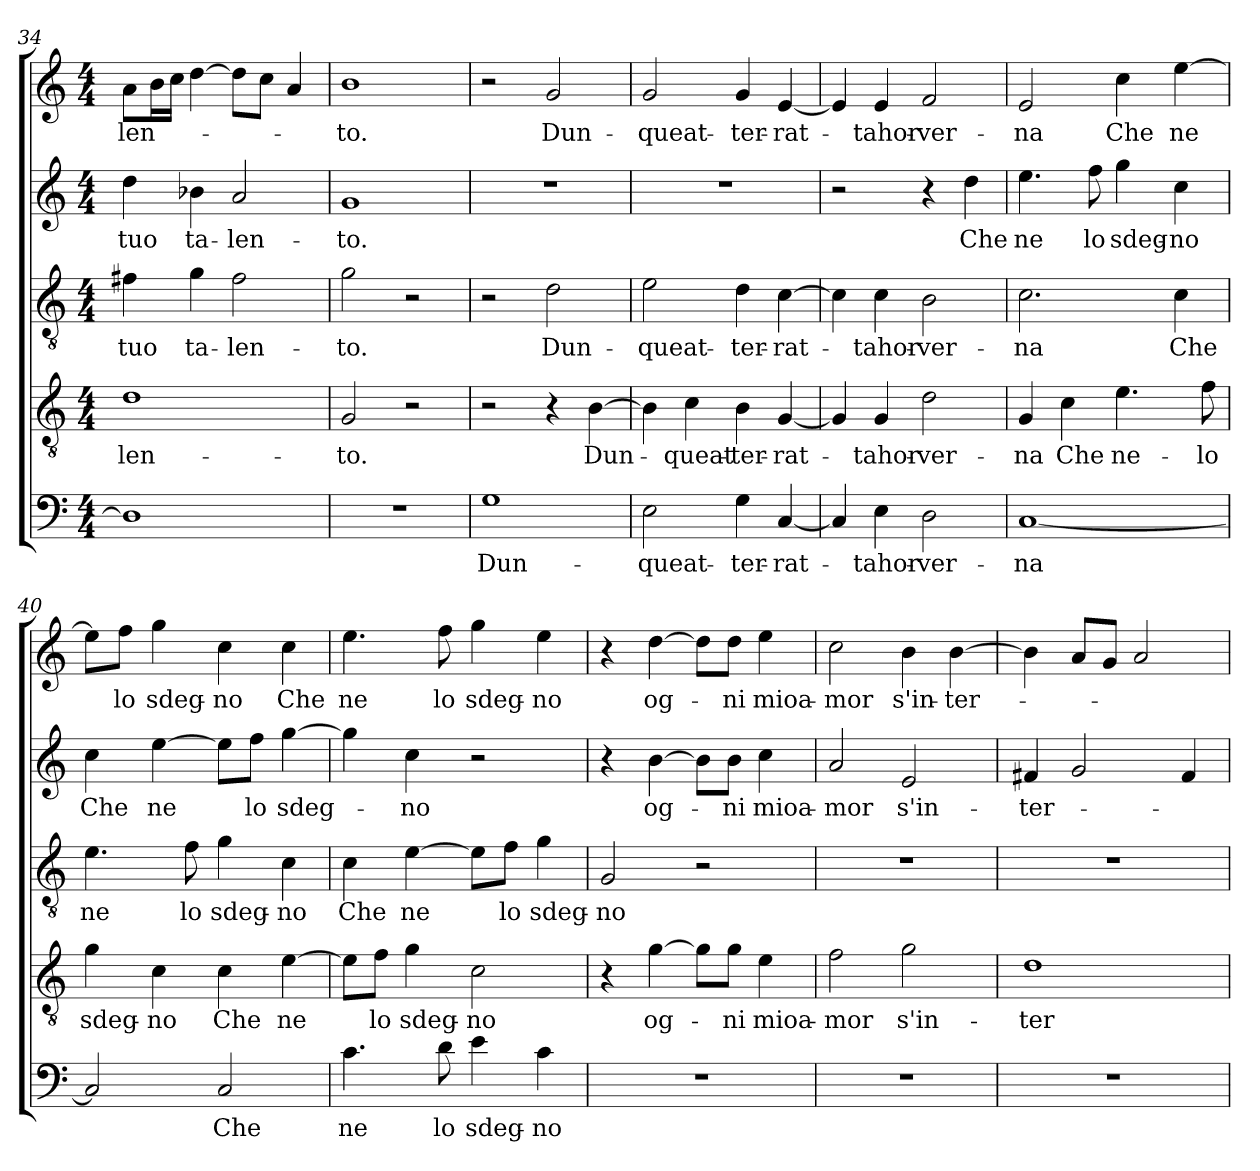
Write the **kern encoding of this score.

**kern	**text	**kern	**text	**kern	**text	**kern	**text	**kern	**text
*part5	*part5	*part4	*part4	*part3	*part3	*part2	*part2	*part1	*part1
*staff5	*staff5	*staff4	*staff4	*staff3	*staff3	*staff2	*staff2	*staff1	*staff1
*clefF4	*	*clefGv2	*	*clefGv2	*	*clefG2	*	*clefG2	*
*k[]	*	*k[]	*	*k[]	*	*k[]	*	*k[]	*
*M4/4	*	*M4/4	*	*M4/4	*	*M4/4	*	*M4/4	*
=34	=34	=34	=34	=34	=34	=34	=34	=34	=34
1D\]	.	1d\	len-	4f#X\	tuo	4dd\	tuo	8a\L	len-
.	.	.	.	.	.	.	.	16b\L	.
.	.	.	.	.	.	.	.	16cc\JJ	.
.	.	.	.	4g\	ta-	4b-X\	ta-	[4dd\	.
.	.	.	.	2f#\	len-	2a/	len-	8dd\L]	.
.	.	.	.	.	.	.	.	8cc\J	.
.	.	.	.	.	.	.	.	4a/	.
=35	=35	=35	=35	=35	=35	=35	=35	=35	=35
1r	.	2G/	to.	2g\	to.	1g/	to.	1b\	to.
.	.	2r	.	2r	.	.	.	.	.
=36	=36	=36	=36	=36	=36	=36	=36	=36	=36
1G\	Dun-	2r	.	2r	.	1r	.	2r	.
.	.	4r	.	2d\	Dun-	.	.	2g/	Dun-
.	.	[4B\	Dun-	.	.	.	.	.	.
=37	=37	=37	=37	=37	=37	=37	=37	=37	=37
2E\	queat-	4B\]	.	2e\	queat-	1r	.	2g/	queat-
.	.	4c\	queat-	.	.	.	.	.	.
4G\	ter-	4B\	ter-	4d\	ter-	.	.	4g/	ter-
[4C/	rat-	[4G/	rat-	[4c\	rat-	.	.	[4e/	rat-
=38	=38	=38	=38	=38	=38	=38	=38	=38	=38
4C/]	.	4G/]	.	4c\]	.	2r	.	4e/]	.
4E\	tahor-	4G/	tahor-	4c\	tahor-	.	.	4e/	tahor-
2D\	ver-	2d\	ver-	2B\	ver-	4r	.	2f/	ver-
.	.	.	.	.	.	4dd\	Che	.	.
=39	=39	=39	=39	=39	=39	=39	=39	=39	=39
[1C/	na	4G/	na	2.c\	na	4.ee\	ne	2e/	na
.	.	4c\	Che	.	.	.	.	.	.
.	.	.	.	.	.	8ff\	lo	.	.
.	.	4.e\	ne-	.	.	4gg\	sdeg-	4cc\	Che
.	.	.	.	4c\	Che	4cc\	no	[4ee\	ne
.	.	8f\	lo	.	.	.	.	.	.
=40	=40	=40	=40	=40	=40	=40	=40	=40	=40
2C/]	.	4g\	sdeg-	4.e\	ne	4cc\	Che	8ee\L]	.
.	.	.	.	.	.	.	.	8ff\J	lo
.	.	4c\	no	.	.	[4ee\	ne	4gg\	sdeg-
.	.	.	.	8f\	lo	.	.	.	.
2C/	Che	4c\	Che	4g\	sdeg-	8ee\L]	.	4cc\	no
.	.	.	.	.	.	8ff\J	lo	.	.
.	.	[4e\	ne	4c\	no	[4gg\	sdeg-	4cc\	Che
=41	=41	=41	=41	=41	=41	=41	=41	=41	=41
4.c\	ne	8e\L]	.	4c\	Che	4gg\]	.	4.ee\	ne
.	.	8f\J	lo	.	.	.	.	.	.
.	.	4g\	sdeg-	[4e\	ne	4cc\	no	.	.
8d\	lo	.	.	.	.	.	.	8ff\	lo
4e\	sdeg-	2c\	no	8e\L]	.	2r	.	4gg\	sdeg-
.	.	.	.	8f\J	lo	.	.	.	.
4c\	no	.	.	4g\	sdeg-	.	.	4ee\	no
=42	=42	=42	=42	=42	=42	=42	=42	=42	=42
1r	.	4r	.	2G/	no	4r	.	4r	.
.	.	[4g\	og-	.	.	[4b\	og-	[4dd\	og-
.	.	8g\L]	.	2r	.	8b\L]	.	8dd\L]	.
.	.	8g\J	ni	.	.	8b\J	ni	8dd\J	ni
.	.	4e\	mioa-	.	.	4cc\	mioa-	4ee\	mioa-
=43	=43	=43	=43	=43	=43	=43	=43	=43	=43
1r	.	2f\	mor	1r	.	2a/	mor	2cc\	mor
.	.	2g\	s'in-	.	.	2e/	s'in-	4b\	s'in-
.	.	.	.	.	.	.	.	[4b\	ter-
=44	=44	=44	=44	=44	=44	=44	=44	=44	=44
1r	.	1d\	ter-	1r	.	4f#X/	ter-	4b\]	.
.	.	.	.	.	.	2g/	.	8a/L	.
.	.	.	.	.	.	.	.	8g/J	.
.	.	.	.	.	.	.	.	2a/	.
.	.	.	.	.	.	4f#/	.	.	.
=	=	=	=	=	=	=	=	=	=
*-	*-	*-	*-	*-	*-	*-	*-	*-	*-
